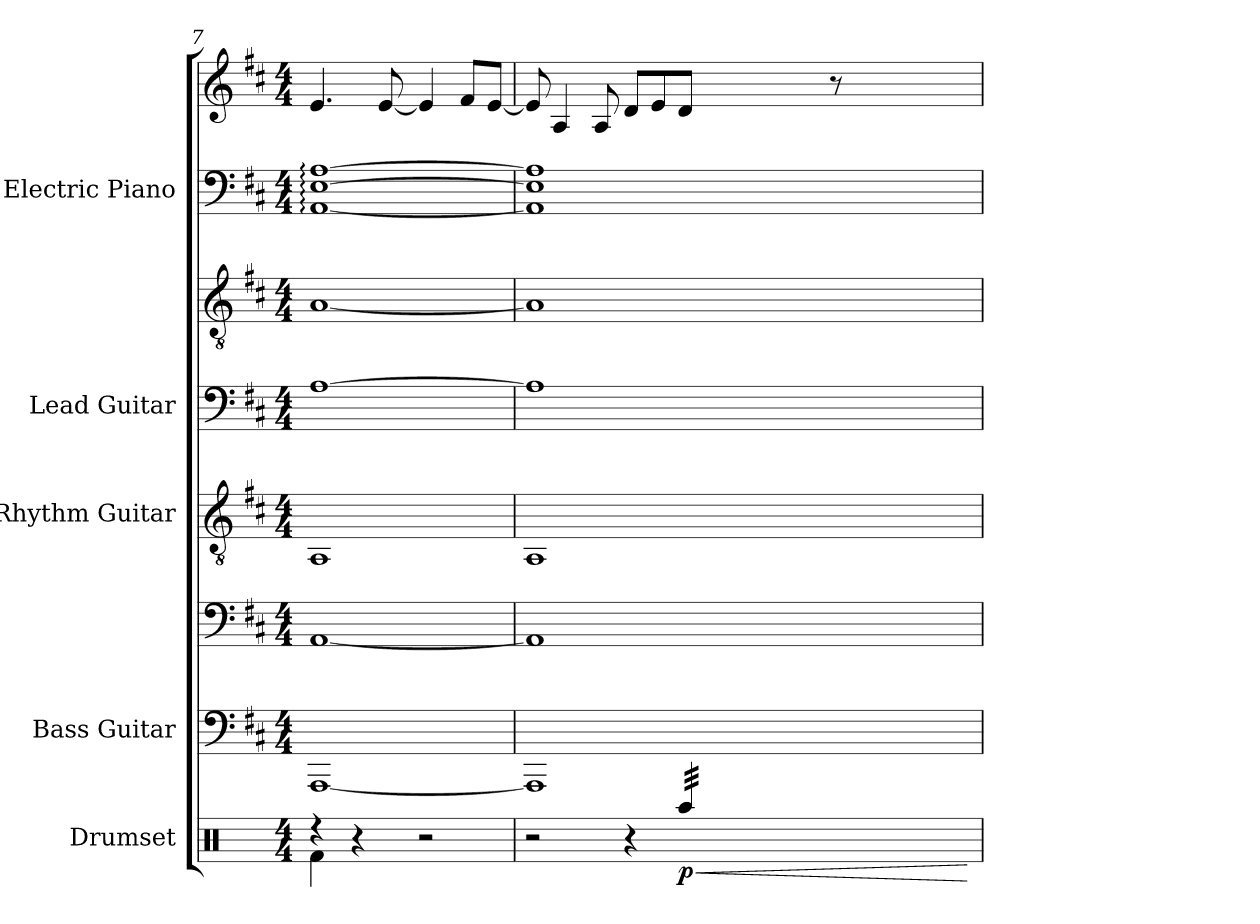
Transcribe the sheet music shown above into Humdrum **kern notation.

**kern	**dynam	**kern	**kern	**kern	**kern	**kern	**kern	**kern
*part5	*part5	*part4	*part4	*part3	*part2	*part2	*part1	*part1
*staff8	*staff8	*staff7	*staff6	*staff5	*staff4	*staff3	*staff2	*staff1
*I"Drumset	*	*I"Bass Guitar	*	*I"Rhythm Guitar	*I"Lead Guitar	*	*I"Electric Piano	*
*I'D. Set	*	*I'B. Guit.	*	*I'Rh. Guit.	*I'Ld. Guit.	*	*I'El. Pno.	*
*clefX	*	*	*clefF4	*clefGv2	*	*clefGv2	*clefF4	*clefG2
*	*	*ITrd7c12	*ITrd7c12	*	*	*	*	*
*k[]	*	*k[f#c#]	*k[f#c#]	*k[f#c#]	*k[f#c#]	*k[f#c#]	*k[f#c#]	*k[f#c#]
*M4/4	*	*M4/4	*M4/4	*M4/4	*M4/4	*M4/4	*M4/4	*M4/4
=7	=7	=7	=7	=7	=7	=7	=7	=7
*^	*	*	*	*	*	*	*	*
4r	4Rf\	.	[1AAAA	[1AAA	[1AA: [1Eyy: [1Ayy: [1eyy:	[1A	[1A	[1AA: [1E: [1A:	4.e/
4r	4ryy	.	.	.	.	.	.	.	.
.	.	.	.	.	.	.	.	.	[8e/
2r	2ryy	.	.	.	.	.	.	.	4e/]
.	.	.	.	.	.	.	.	.	8f#/L
.	.	.	.	.	.	.	.	.	[8e/J
=8	=8	=8	=8	=8	=8	=8	=8	=8	=8
*	*^	*	*	*	*	*	*	*	*
2r	2.ryy	2.ryy	.	1AAAA]	1AAA]	1AA] 1Eyy] 1Ayy] 1eyy]	1A]	1A]	1AA] 1E] 1A]	8e/]
.	.	.	.	.	.	.	.	.	.	4A/
.	.	.	.	.	.	.	.	.	.	8A/
4r	.	.	.	.	.	.	.	.	.	8d/L
.	.	.	.	.	.	.	.	.	.	8e/
!	!	!	!LO:HP:b	!	!	!	!	!	!	!
!	!	!	!LO:DY:n=1:b	!	!	!	!	!	!	!
*tremolo	*	*	*	*	*	*	*	*	*	*
32Raa/LLL	64Raa\yyLLLL	4ryy	< p	.	.	.	.	.	.	8d/J
.	64Raa\yy	.	.	.	.	.	.	.	.	.
32Raa/	64Raa\yy	.	.	.	.	.	.	.	.	.
.	64Raa\yy	.	.	.	.	.	.	.	.	.
32Raa/	64Raa\yy	.	.	.	.	.	.	.	.	.
.	64Raa\yy	.	.	.	.	.	.	.	.	.
32Raa/	64Raa\yy	.	.	.	.	.	.	.	.	.
.	64Raa\yy	.	.	.	.	.	.	.	.	.
32Raa/	64Raa\yy	.	.	.	.	.	.	.	.	8r
.	64Raa\yy	.	.	.	.	.	.	.	.	.
32Raa/	64Raa\yy	.	.	.	.	.	.	.	.	.
.	64Raa\yy	.	.	.	.	.	.	.	.	.
32Raa/	64Raa\yy	.	.	.	.	.	.	.	.	.
.	64Raa\yy	.	.	.	.	.	.	.	.	.
32Raa/JJJ	64Raa\yy	.	.	.	.	.	.	.	.	.
*Xtremolo	*	*	*	*	*	*	*	*	*	*
.	64Raa\yyJJJJ	.	.	.	.	.	.	.	.	.
*v	*v	*v	*	*	*	*	*	*	*	*
.	[	.	.	.	.	.	.	.
=	=	=	=	=	=	=	=	=
*-	*-	*-	*-	*-	*-	*-	*-	*-
